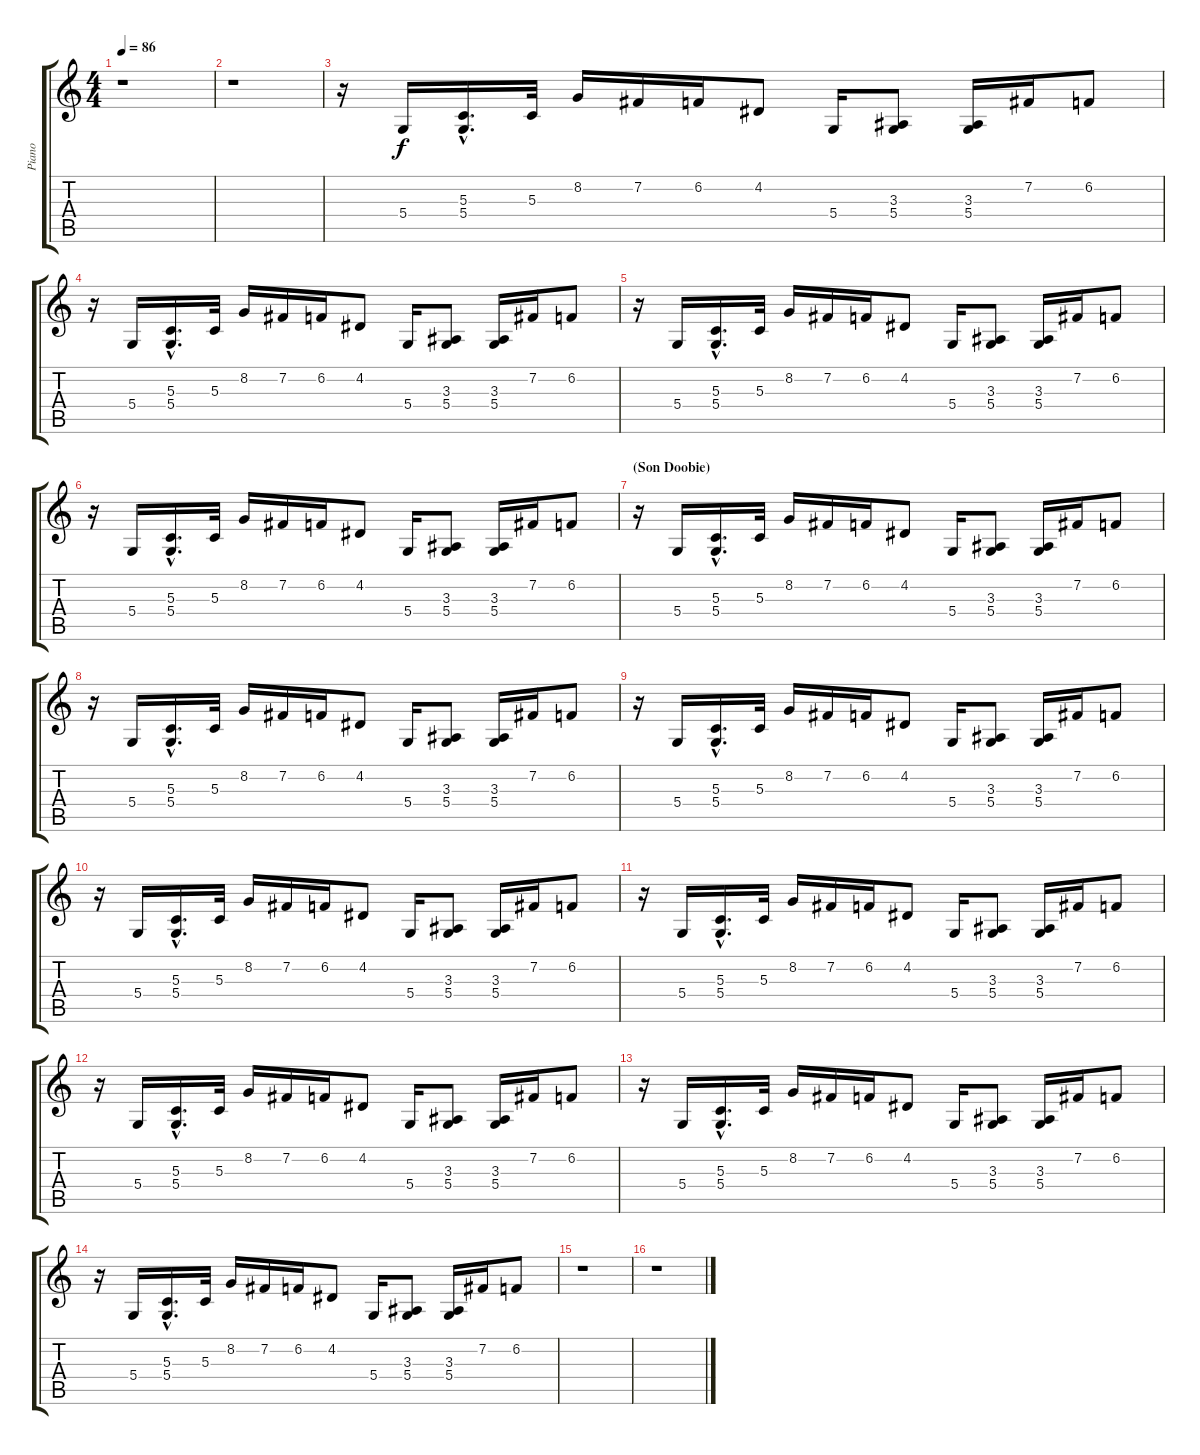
\track ("Piano" "Piano") {instrument honkytonkpiano}
\staff {score tabs}
\tuning (E4 B3 G3 D3 A2 E2) {hide}
\ts (4 4)
\tempo 86
\clef g2
\ks c
r.1{dy f} |
r.1 |
r.16 5.4.16 (5.3{hac} 5.4{hac}).16{d} 5.3.32 8.2.16 7.2.16 6.2.16 4.2.8 5.4.16 (3.3 5.4).8 (3.3 5.4).16 7.2.16 6.2.8 |
r.16 5.4.16 (5.3{hac} 5.4{hac}).16{d} 5.3.32 8.2.16 7.2.16 6.2.16 4.2.8 5.4.16 (3.3 5.4).8 (3.3 5.4).16 7.2.16 6.2.8 |
r.16 5.4.16 (5.3{hac} 5.4{hac}).16{d} 5.3.32 8.2.16 7.2.16 6.2.16 4.2.8 5.4.16 (3.3 5.4).8 (3.3 5.4).16 7.2.16 6.2.8 |
r.16 5.4.16 (5.3{hac} 5.4{hac}).16{d} 5.3.32 8.2.16 7.2.16 6.2.16 4.2.8 5.4.16 (3.3 5.4).8 (3.3 5.4).16 7.2.16 6.2.8 |
\section ("" "(Son Doobie)")
r.16 5.4.16 (5.3{hac} 5.4{hac}).16{d} 5.3.32 8.2.16 7.2.16 6.2.16 4.2.8 5.4.16 (3.3 5.4).8 (3.3 5.4).16 7.2.16 6.2.8 |
r.16 5.4.16 (5.3{hac} 5.4{hac}).16{d} 5.3.32 8.2.16 7.2.16 6.2.16 4.2.8 5.4.16 (3.3 5.4).8 (3.3 5.4).16 7.2.16 6.2.8 |
r.16 5.4.16 (5.3{hac} 5.4{hac}).16{d} 5.3.32 8.2.16 7.2.16 6.2.16 4.2.8 5.4.16 (3.3 5.4).8 (3.3 5.4).16 7.2.16 6.2.8 |
r.16 5.4.16 (5.3{hac} 5.4{hac}).16{d} 5.3.32 8.2.16 7.2.16 6.2.16 4.2.8 5.4.16 (3.3 5.4).8 (3.3 5.4).16 7.2.16 6.2.8 |
r.16 5.4.16 (5.3{hac} 5.4{hac}).16{d} 5.3.32 8.2.16 7.2.16 6.2.16 4.2.8 5.4.16 (3.3 5.4).8 (3.3 5.4).16 7.2.16 6.2.8 |
r.16 5.4.16 (5.3{hac} 5.4{hac}).16{d} 5.3.32 8.2.16 7.2.16 6.2.16 4.2.8 5.4.16 (3.3 5.4).8 (3.3 5.4).16 7.2.16 6.2.8 |
r.16 5.4.16 (5.3{hac} 5.4{hac}).16{d} 5.3.32 8.2.16 7.2.16 6.2.16 4.2.8 5.4.16 (3.3 5.4).8 (3.3 5.4).16 7.2.16 6.2.8 |
r.16 5.4.16 (5.3{hac} 5.4{hac}).16{d} 5.3.32 8.2.16 7.2.16 6.2.16 4.2.8 5.4.16 (3.3 5.4).8 (3.3 5.4).16 7.2.16 6.2.8 |
r.1 |
r.1
